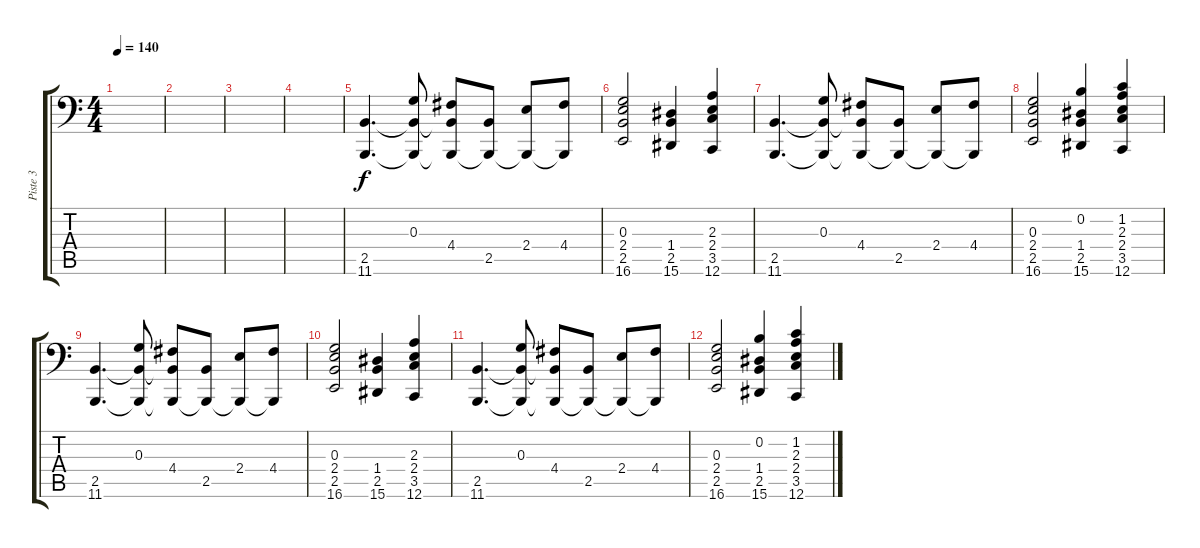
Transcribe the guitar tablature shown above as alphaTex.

\track ("Piste 3" "Piste 3") {instrument stringensemble1}
\staff {score tabs}
\tuning (E4 B3 G3 D3 A2 C1) {hide}
\ts (4 4)
\tempo 140
\clef f4
\ks c
|
|
|
|
(2.5 11.6).4{d} (0.3 2.5{t} 11.6{t}).8 (4.4 2.5{t} 11.6{t}).8 (2.5 11.6{t}).8 (2.4 11.6{t}).8 (4.4 11.6{t}).8 |
(0.3 2.4 2.5 16.6).2 (1.4 2.5 15.6).4 (2.3 2.4 3.5 12.6).4 |
(2.5 11.6).4{d} (0.3 2.5{t} 11.6{t}).8 (4.4 2.5{t} 11.6{t}).8 (2.5 11.6{t}).8 (2.4 11.6{t}).8 (4.4 11.6{t}).8 |
(0.3 2.4 2.5 16.6).2 (0.2 1.4 2.5 15.6).4 (1.2 2.3 2.4 3.5 12.6).4 |
(2.5 11.6).4{d} (0.3 2.5{t} 11.6{t}).8 (4.4 2.5{t} 11.6{t}).8 (2.5 11.6{t}).8 (2.4 11.6{t}).8 (4.4 11.6{t}).8 |
(0.3 2.4 2.5 16.6).2 (1.4 2.5 15.6).4 (2.3 2.4 3.5 12.6).4 |
(2.5 11.6).4{d} (0.3 2.5{t} 11.6{t}).8 (4.4 2.5{t} 11.6{t}).8 (2.5 11.6{t}).8 (2.4 11.6{t}).8 (4.4 11.6{t}).8 |
(0.3 2.4 2.5 16.6).2 (0.2 1.4 2.5 15.6).4 (1.2 2.3 2.4 3.5 12.6).4
